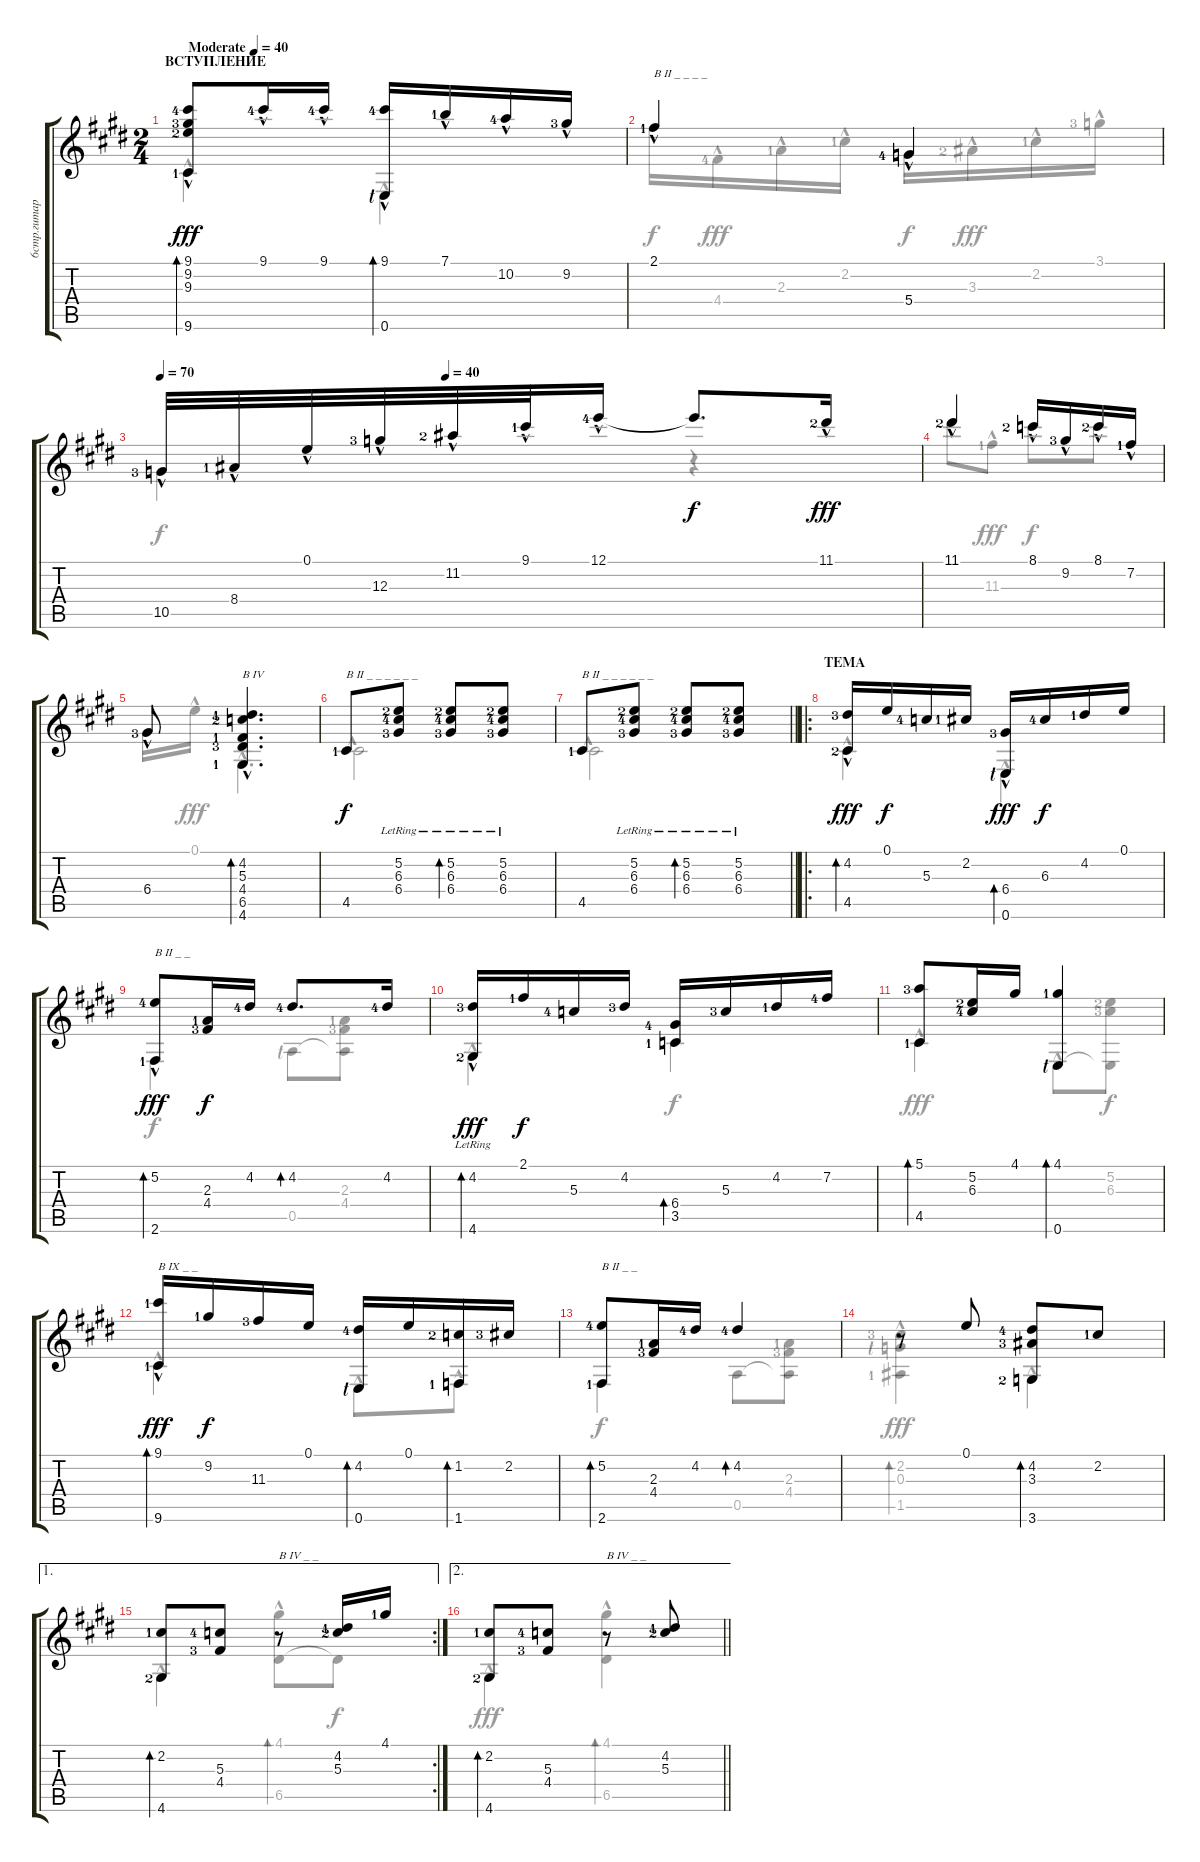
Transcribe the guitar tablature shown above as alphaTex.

\track ("6стр.гитара" "6стр.гитар") {instrument acousticguitarnylon}
\staff {score tabs}
\tuning (E4 B3 G3 D3 A2 E2) {hide}
\voice
\ts (2 4)
\section ("" "ВСТУПЛЕНИЕ")
\tempo (40 "Moderate")
\clef g2
\ks c#minor
(9.1{hac lf 5} 9.2{lf 4} 9.3{lf 3} 9.6{lf 2}).8{bd 480 dy fff instrument acousticguitarnylon} 9.1{hac lf 5}.16 9.1{hac lf 5}.16 (9.1{hac lf 5} 0.6{lf 1}).16{bd 480} 7.1{hac lf 2}.16 10.2{hac lf 5}.16 9.2{hac lf 4}.16 |
2.1{hac lf 2}.4{txt "B II _ _ _ _"} 5.4{hac lf 5}.4 |
\tempo 70
\tempo (40 0.375)
10.5{hac lf 4}.32 8.4{hac lf 2}.32 0.1{hac}.32 12.3{hac lf 4}.32 11.2{hac lf 3}.32 9.1{hac lf 2}.32 12.1{hac lf 5}.16 12.1{t}.8{d dy f} 11.1{hac lf 3}.16{dy fff} |
11.1{hac lf 3}.4 8.1{hac lf 3}.16 9.2{hac lf 4}.16 8.1{hac lf 3}.16 7.2{hac lf 2}.16 |
6.4{hac lf 4}.8 (4.2{hac lf 2} 5.3{lf 3} 4.4{lf 2} 6.5{lf 4} 4.6{lf 2}).4{d bd 480 txt "B IV"} |
4.5{lf 2}.8{txt "B II _ _ _ _ _ _" dy f} (5.2{lr lf 3} 6.3{lr lf 5} 6.4{lr lf 4}).8 (5.2{lr lf 3} 6.3{lr lf 5} 6.4{lr lf 4}).8{bd 480} (5.2{lr lf 3} 6.3{lr lf 5} 6.4{lr lf 4}).8 |
\barLineRight lightlight
4.5{lf 2}.8{txt "B II _ _ _ _ _ _"} (5.2{lr lf 3} 6.3{lr lf 5} 6.4{lr lf 4}).8 (5.2{lr lf 3} 6.3{lr lf 5} 6.4{lr lf 4}).8{bd 480} (5.2{lr lf 3} 6.3{lr lf 5} 6.4{lr lf 4}).8 |
\ro
\section ("" "ТЕМА")
(4.2{hac lf 4} 4.5{lf 3}).16{bd 480 dy fff} 0.1.16{dy f} 5.3{lf 5}.16 2.2{lf 2}.16 (6.4{hac lf 4} 0.6{lf 1}).16{bd 480 dy fff} 6.3{lf 5}.16{dy f} 4.2{lf 2}.16 0.1.16 |
(5.2{hac lf 5} 2.6{hac lf 2}).8{bd 480 txt "B II _ _" dy fff} (2.3{lf 2} 4.4{lf 4}).16{dy f} 4.2{lf 5}.16 4.2{lf 5}.8{d bd 480} 4.2{lf 5}.16 |
(4.2{lf 4} 4.6{hac lr lf 3}).16{bd 480 dy fff} 2.1{lf 2}.16{dy f} 5.3{lf 5}.16 4.2{lf 4}.16 (6.4{lf 5} 3.5{lf 2}).16{bd 480} 5.3{lf 4}.16 4.2{lf 2}.16 7.2{lf 5}.16 |
(5.1{lf 4} 4.5{lf 2}).8{bd 480} (5.2{lf 3} 6.3{lf 5}).16 4.1.16 (4.1{lf 2} 0.6{lf 1}).4{bd 480} |
(9.1{hac lf 2} 9.6{lf 2}).16{bd 480 txt "B IX _ _ " dy fff} 9.2{lf 2}.16{dy f} 11.3{lf 4}.16 0.1.16 (4.2{lf 5} 0.6{lf 1}).16{bd 480} 0.1.16 (1.2{lf 3} 1.6{lf 2}).16{bd 480} 2.2{lf 4}.16 |
(5.2{lf 5} 2.6{lf 2}).8{bd 480 txt "B II _ _"} (2.3{lf 2} 4.4{lf 4}).16 4.2{lf 5}.16 4.2{lf 5}.4{bd 480} |
r.8 0.1.8 (4.2{lf 5} 3.3{lf 4} 3.6{lf 3}).8{bd 480} 2.2{lf 2}.8 |
\ae 1
\rc 2
(2.2{lf 2} 4.6{lf 3}).8{bd 480} (5.3{lf 5} 4.4{lf 4}).8 r.8{txt "B IV _ _"} (4.2{lf 2} 5.3{lf 3}).16 4.1{lf 2}.16 |
\ae 2
\barLineRight lightlight
(2.2{lf 2} 4.6{lf 3}).8{bd 480} (5.3{lf 5} 4.4{lf 4}).8 r.8{txt "B IV _ _"} (4.2{lf 2} 5.3{lf 3}).8
\voice
\clef g2
\ottava regular
\simile none
\ks c#minor
9.6{hac}.4{dy fff} 0.6{hac}.4 |
2.1.16{dy f} 4.4{hac lf 5}.16{dy fff} 2.3{hac lf 2}.16 2.2{hac lf 2}.16 5.4.16{dy f} 3.3{hac lf 3}.16{dy fff} 2.2{hac lf 2}.16 3.1{hac lf 4}.16 |
10.5.4{dy f} r.4 |
11.1.8 11.3{hac lf 2}.8{dy fff} 8.1.8{dy f} 8.1.8 |
6.4.16 0.1{hac}.16{dy fff} 4.6{hac}.4{d} |
4.5{hac}.2 |
\barLineRight lightlight
4.5{hac}.2 |
4.5{hac}.4 0.6{hac}.4 |
2.6.4{dy f} 0.5{lf 1}.8 (2.3{lf 2} 4.4{lf 4} 0.5{t}).8 |
4.6{hac}.4{dy fff} 3.5.4{dy f} |
4.5{hac}.4{dy fff} 0.6{hac}.8 (5.2{lf 3} 6.3{lf 4} 0.6{t}).8{dy f} |
9.6{hac}.4{dy fff} 0.6{hac}.8 1.6{hac}.8 |
2.6.4{dy f} 0.5.8 (2.3{lf 2} 4.4{lf 4} 0.5{t}).8 |
(2.2{lf 4} 0.3{lf 1} 1.5{hac lf 2}).4{bd 120 dy fff} 3.6{hac}.4 |
4.6{hac}.4 (4.1 6.5{hac}).8{bd 120} 6.5{t}.8{dy f} |
\barLineRight lightlight
4.6{hac}.4{dy fff} (4.1 6.5{hac}).4{bd 120}
